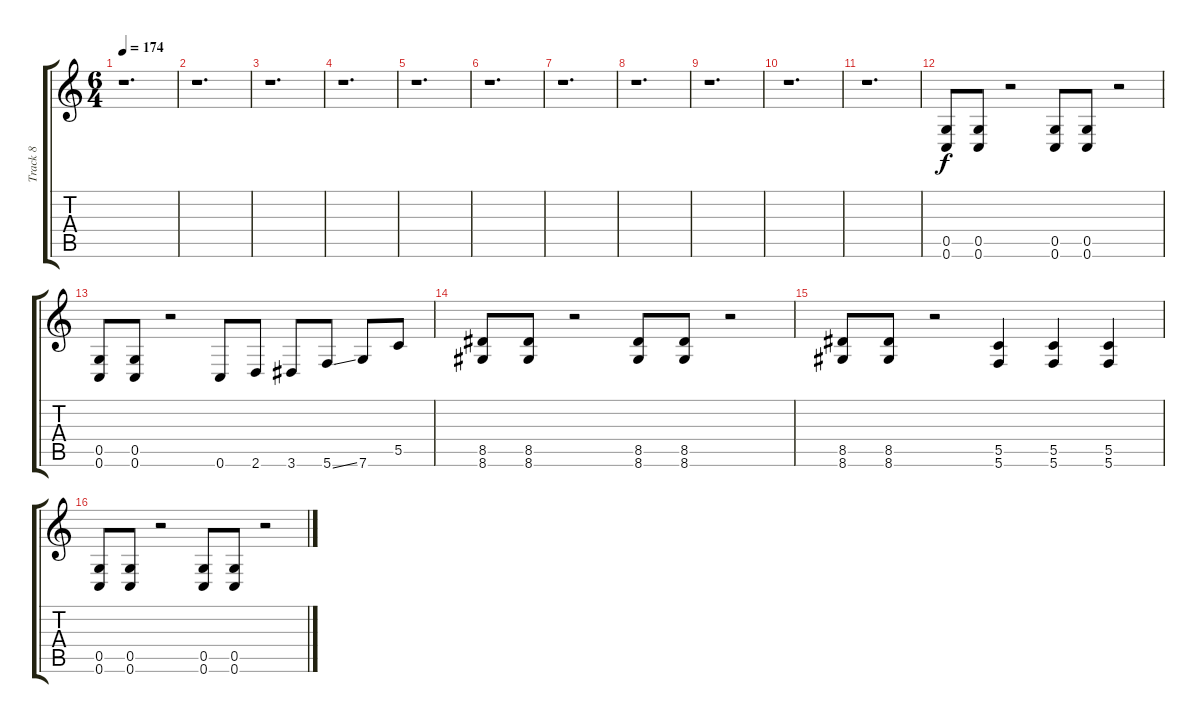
\track ("Track 8" "Track 8") {instrument distortionguitar}
\staff {score tabs}
\tuning (D4 A3 F3 C3 G2 C2) {hide}
\ts (6 4)
\tempo 174
\clef g2
\ks c
r.1{d dy f} |
r.1{d} |
r.1{d} |
r.1{d} |
r.1{d} |
r.1{d} |
r.1{d} |
r.1{d} |
r.1{d} |
r.1{d} |
r.1{d} |
(0.5 0.6).8 (0.5 0.6).8 r.2 (0.5 0.6).8 (0.5 0.6).8 r.2 |
(0.5 0.6).8 (0.5 0.6).8 r.2 0.6.8 2.6.8 3.6.8 5.6{ss}.8 7.6.8 5.5.8 |
(8.5 8.6).8 (8.5 8.6).8 r.2 (8.5 8.6).8 (8.5 8.6).8 r.2 |
(8.5 8.6).8 (8.5 8.6).8 r.2 (5.5 5.6).4 (5.5 5.6).4 (5.5 5.6).4 |
(0.5 0.6).8 (0.5 0.6).8 r.2 (0.5 0.6).8 (0.5 0.6).8 r.2
